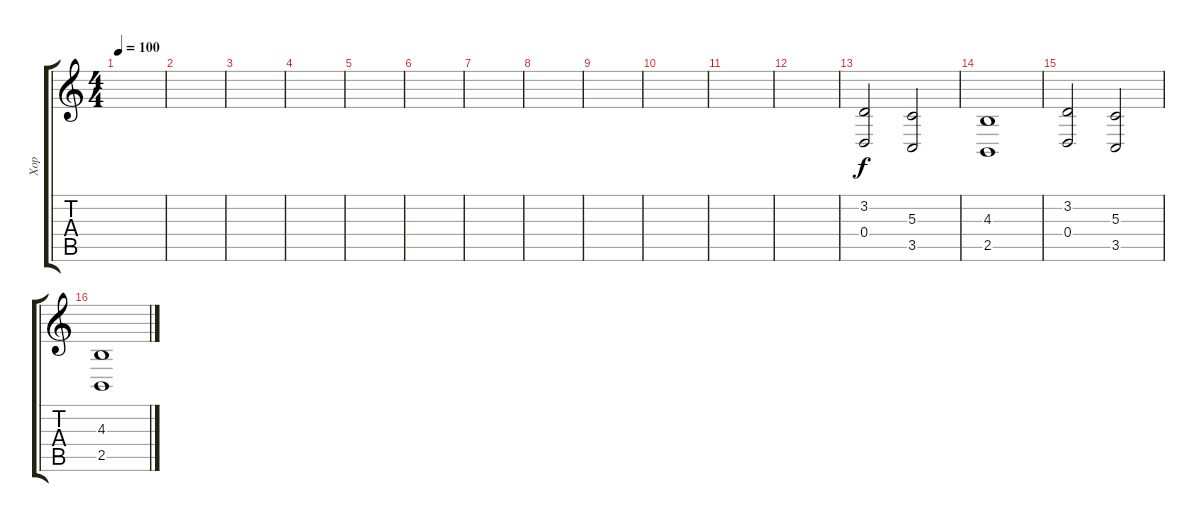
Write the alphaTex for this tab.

\track ("Хор" "Хор") {instrument choiraahs}
\staff {score tabs}
\tuning (E4 B3 G3 D3 A2 E2) {hide}
\ts (4 4)
\tempo 100
\clef g2
\ks c
|
|
|
|
|
|
|
|
|
|
|
|
(3.2 0.4).2 (5.3 3.5).2 |
(4.3 2.5).1 |
(3.2 0.4).2 (5.3 3.5).2 |
(4.3 2.5).1
